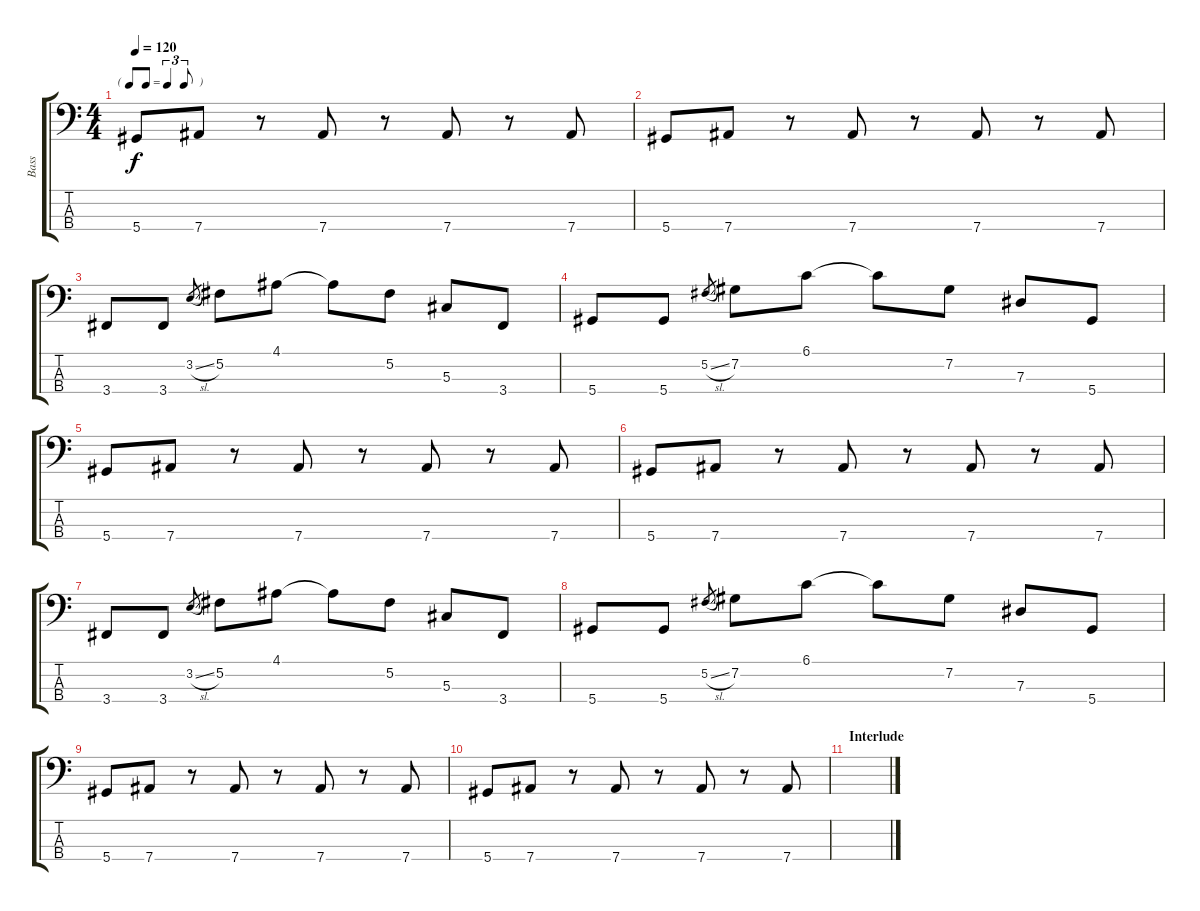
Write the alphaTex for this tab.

\track ("Bass" "Bass") {instrument electricbasspick}
\staff {score tabs}
\tuning (Gb2 Db2 Ab1 Eb1) {hide}
\ts (4 4)
\tf triplet8th
\tempo 120
\clef f4
\ks c
5.4.8{dy f} 7.4.8 r.8 7.4.8 r.8 7.4.8 r.8 7.4.8 |
5.4.8 7.4.8 r.8 7.4.8 r.8 7.4.8 r.8 7.4.8 |
3.4.8 3.4.8 3.2{sl}.8{gr} 5.2.8 4.1.8 4.1{t}.8 5.2.8 5.3.8 3.4.8 |
5.4.8 5.4.8 5.2{sl}.8{gr} 7.2.8 6.1.8 6.1{t}.8 7.2.8 7.3.8 5.4.8 |
5.4.8 7.4.8 r.8 7.4.8 r.8 7.4.8 r.8 7.4.8 |
5.4.8 7.4.8 r.8 7.4.8 r.8 7.4.8 r.8 7.4.8 |
3.4.8 3.4.8 3.2{sl}.8{gr} 5.2.8 4.1.8 4.1{t}.8 5.2.8 5.3.8 3.4.8 |
5.4.8 5.4.8 5.2{sl}.8{gr} 7.2.8 6.1.8 6.1{t}.8 7.2.8 7.3.8 5.4.8 |
5.4.8 7.4.8 r.8 7.4.8 r.8 7.4.8 r.8 7.4.8 |
5.4.8 7.4.8 r.8 7.4.8 r.8 7.4.8 r.8 7.4.8 |
\section ("" "Interlude")
